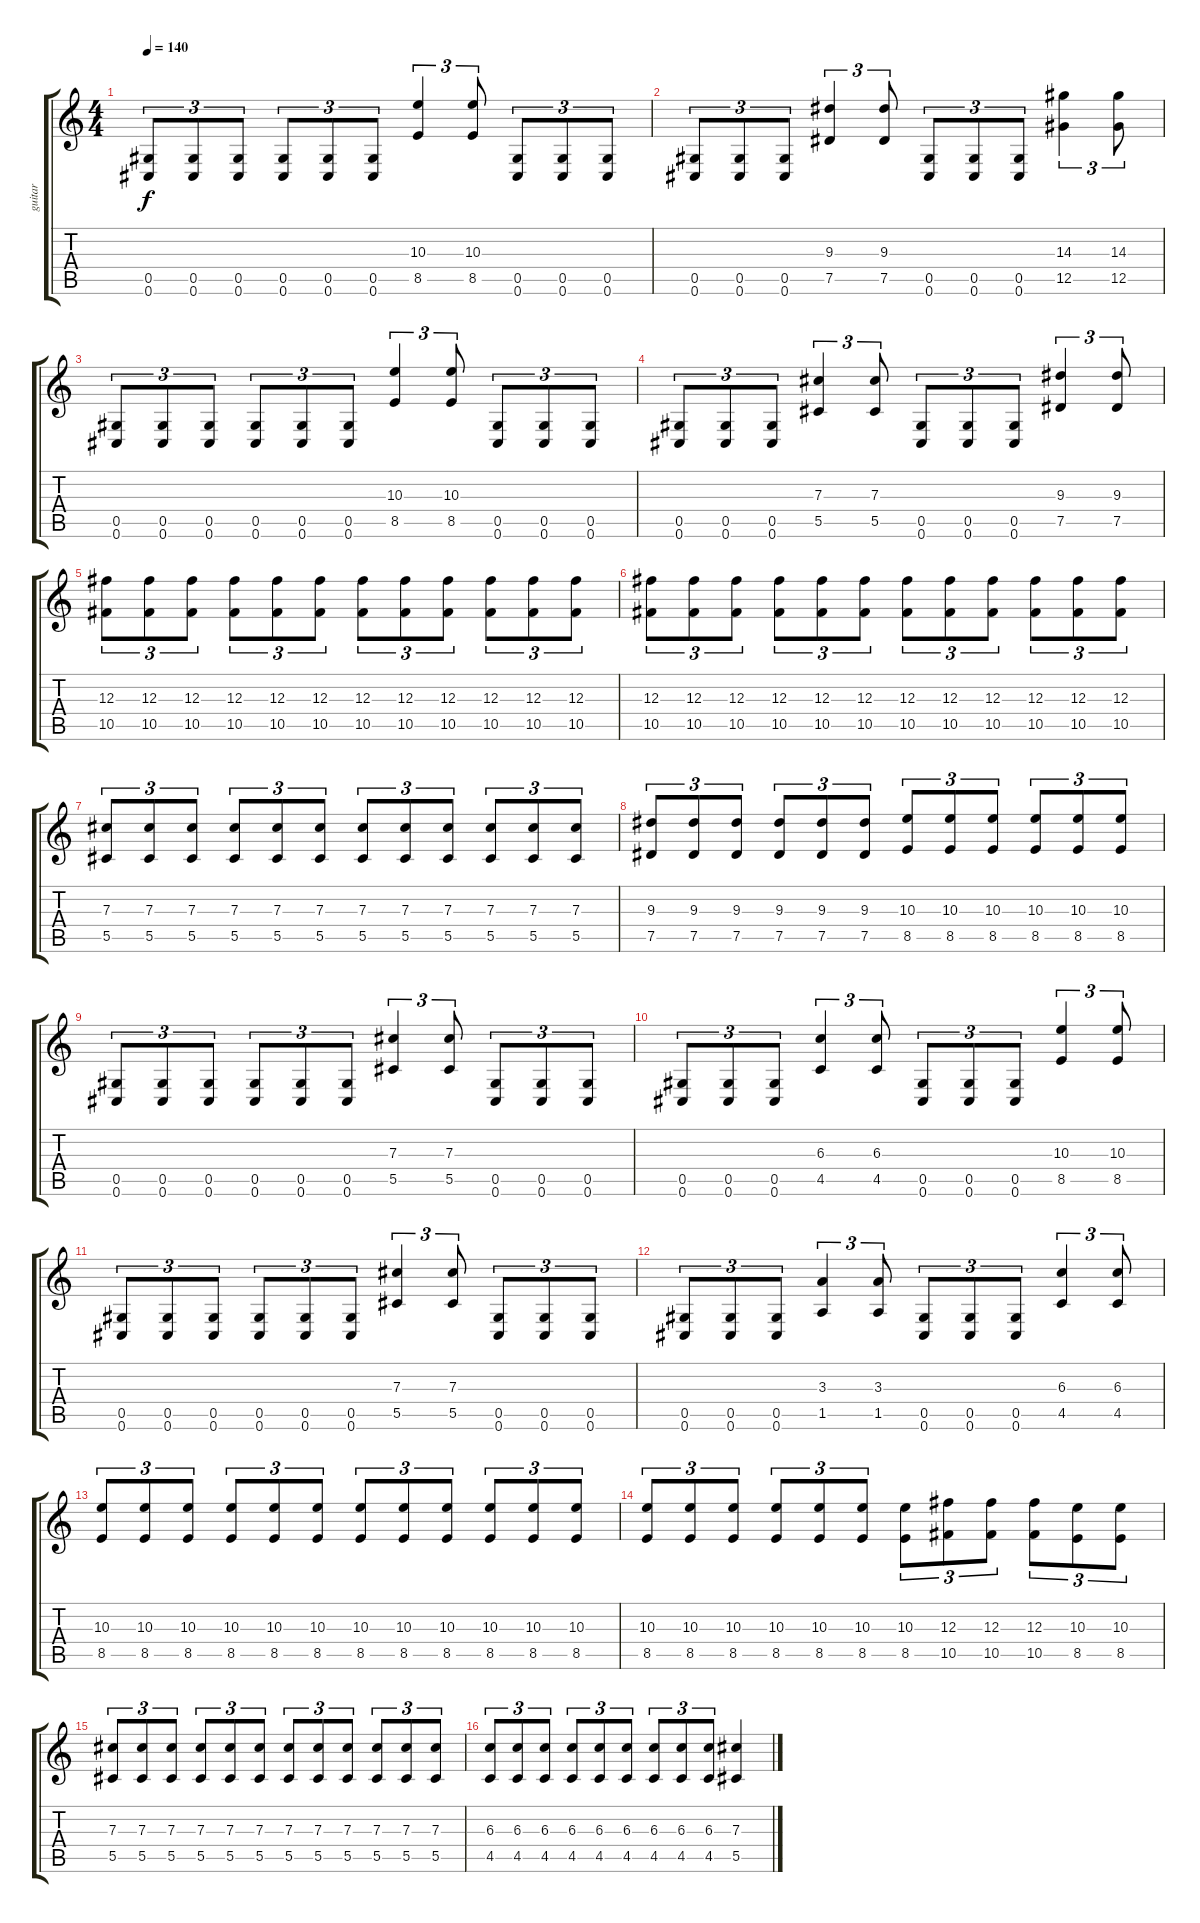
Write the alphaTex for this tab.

\track ("guitar" "guitar") {instrument overdrivenguitar}
\staff {score tabs}
\tuning (Eb4 Bb3 Gb3 Db3 Ab2 Db2) {hide}
\ts (4 4)
\tempo 140
\clef g2
\ks c
(0.5 0.6).8{tu (3 2) dy f} (0.5 0.6).8{tu (3 2)} (0.5 0.6).8{tu (3 2)} (0.5 0.6).8{tu (3 2)} (0.5 0.6).8{tu (3 2)} (0.5 0.6).8{tu (3 2)} (10.3 8.5).4{tu (3 2)} (10.3 8.5).8{tu (3 2)} (0.5 0.6).8{tu (3 2)} (0.5 0.6).8{tu (3 2)} (0.5 0.6).8{tu (3 2)} |
(0.5 0.6).8{tu (3 2)} (0.5 0.6).8{tu (3 2)} (0.5 0.6).8{tu (3 2)} (9.3 7.5).4{tu (3 2)} (9.3 7.5).8{tu (3 2)} (0.5 0.6).8{tu (3 2)} (0.5 0.6).8{tu (3 2)} (0.5 0.6).8{tu (3 2)} (14.3 12.5).4{tu (3 2)} (14.3 12.5).8{tu (3 2)} |
(0.5 0.6).8{tu (3 2)} (0.5 0.6).8{tu (3 2)} (0.5 0.6).8{tu (3 2)} (0.5 0.6).8{tu (3 2)} (0.5 0.6).8{tu (3 2)} (0.5 0.6).8{tu (3 2)} (10.3 8.5).4{tu (3 2)} (10.3 8.5).8{tu (3 2)} (0.5 0.6).8{tu (3 2)} (0.5 0.6).8{tu (3 2)} (0.5 0.6).8{tu (3 2)} |
(0.5 0.6).8{tu (3 2)} (0.5 0.6).8{tu (3 2)} (0.5 0.6).8{tu (3 2)} (7.3 5.5).4{tu (3 2)} (7.3 5.5).8{tu (3 2)} (0.5 0.6).8{tu (3 2)} (0.5 0.6).8{tu (3 2)} (0.5 0.6).8{tu (3 2)} (9.3 7.5).4{tu (3 2)} (9.3 7.5).8{tu (3 2)} |
(12.3 10.5).8{tu (3 2)} (12.3 10.5).8{tu (3 2)} (12.3 10.5).8{tu (3 2)} (12.3 10.5).8{tu (3 2)} (12.3 10.5).8{tu (3 2)} (12.3 10.5).8{tu (3 2)} (12.3 10.5).8{tu (3 2)} (12.3 10.5).8{tu (3 2)} (12.3 10.5).8{tu (3 2)} (12.3 10.5).8{tu (3 2)} (12.3 10.5).8{tu (3 2)} (12.3 10.5).8{tu (3 2)} |
(12.3 10.5).8{tu (3 2)} (12.3 10.5).8{tu (3 2)} (12.3 10.5).8{tu (3 2)} (12.3 10.5).8{tu (3 2)} (12.3 10.5).8{tu (3 2)} (12.3 10.5).8{tu (3 2)} (12.3 10.5).8{tu (3 2)} (12.3 10.5).8{tu (3 2)} (12.3 10.5).8{tu (3 2)} (12.3 10.5).8{tu (3 2)} (12.3 10.5).8{tu (3 2)} (12.3 10.5).8{tu (3 2)} |
(7.3 5.5).8{tu (3 2)} (7.3 5.5).8{tu (3 2)} (7.3 5.5).8{tu (3 2)} (7.3 5.5).8{tu (3 2)} (7.3 5.5).8{tu (3 2)} (7.3 5.5).8{tu (3 2)} (7.3 5.5).8{tu (3 2)} (7.3 5.5).8{tu (3 2)} (7.3 5.5).8{tu (3 2)} (7.3 5.5).8{tu (3 2)} (7.3 5.5).8{tu (3 2)} (7.3 5.5).8{tu (3 2)} |
(9.3 7.5).8{tu (3 2)} (9.3 7.5).8{tu (3 2)} (9.3 7.5).8{tu (3 2)} (9.3 7.5).8{tu (3 2)} (9.3 7.5).8{tu (3 2)} (9.3 7.5).8{tu (3 2)} (10.3 8.5).8{tu (3 2)} (10.3 8.5).8{tu (3 2)} (10.3 8.5).8{tu (3 2)} (10.3 8.5).8{tu (3 2)} (10.3 8.5).8{tu (3 2)} (10.3 8.5).8{tu (3 2)} |
(0.5 0.6).8{tu (3 2)} (0.5 0.6).8{tu (3 2)} (0.5 0.6).8{tu (3 2)} (0.5 0.6).8{tu (3 2)} (0.5 0.6).8{tu (3 2)} (0.5 0.6).8{tu (3 2)} (7.3 5.5).4{tu (3 2)} (7.3 5.5).8{tu (3 2)} (0.5 0.6).8{tu (3 2)} (0.5 0.6).8{tu (3 2)} (0.5 0.6).8{tu (3 2)} |
(0.5 0.6).8{tu (3 2)} (0.5 0.6).8{tu (3 2)} (0.5 0.6).8{tu (3 2)} (6.3 4.5).4{tu (3 2)} (6.3 4.5).8{tu (3 2)} (0.5 0.6).8{tu (3 2)} (0.5 0.6).8{tu (3 2)} (0.5 0.6).8{tu (3 2)} (10.3 8.5).4{tu (3 2)} (10.3 8.5).8{tu (3 2)} |
(0.5 0.6).8{tu (3 2)} (0.5 0.6).8{tu (3 2)} (0.5 0.6).8{tu (3 2)} (0.5 0.6).8{tu (3 2)} (0.5 0.6).8{tu (3 2)} (0.5 0.6).8{tu (3 2)} (7.3 5.5).4{tu (3 2)} (7.3 5.5).8{tu (3 2)} (0.5 0.6).8{tu (3 2)} (0.5 0.6).8{tu (3 2)} (0.5 0.6).8{tu (3 2)} |
(0.5 0.6).8{tu (3 2)} (0.5 0.6).8{tu (3 2)} (0.5 0.6).8{tu (3 2)} (3.3 1.5).4{tu (3 2)} (3.3 1.5).8{tu (3 2)} (0.5 0.6).8{tu (3 2)} (0.5 0.6).8{tu (3 2)} (0.5 0.6).8{tu (3 2)} (6.3 4.5).4{tu (3 2)} (6.3 4.5).8{tu (3 2)} |
(10.3 8.5).8{tu (3 2)} (10.3 8.5).8{tu (3 2)} (10.3 8.5).8{tu (3 2)} (10.3 8.5).8{tu (3 2)} (10.3 8.5).8{tu (3 2)} (10.3 8.5).8{tu (3 2)} (10.3 8.5).8{tu (3 2)} (10.3 8.5).8{tu (3 2)} (10.3 8.5).8{tu (3 2)} (10.3 8.5).8{tu (3 2)} (10.3 8.5).8{tu (3 2)} (10.3 8.5).8{tu (3 2)} |
(10.3 8.5).8{tu (3 2)} (10.3 8.5).8{tu (3 2)} (10.3 8.5).8{tu (3 2)} (10.3 8.5).8{tu (3 2)} (10.3 8.5).8{tu (3 2)} (10.3 8.5).8{tu (3 2)} (10.3 8.5).8{tu (3 2)} (12.3 10.5).8{tu (3 2)} (12.3 10.5).8{tu (3 2)} (12.3 10.5).8{tu (3 2)} (10.3 8.5).8{tu (3 2)} (10.3 8.5).8{tu (3 2)} |
(7.3 5.5).8{tu (3 2)} (7.3 5.5).8{tu (3 2)} (7.3 5.5).8{tu (3 2)} (7.3 5.5).8{tu (3 2)} (7.3 5.5).8{tu (3 2)} (7.3 5.5).8{tu (3 2)} (7.3 5.5).8{tu (3 2)} (7.3 5.5).8{tu (3 2)} (7.3 5.5).8{tu (3 2)} (7.3 5.5).8{tu (3 2)} (7.3 5.5).8{tu (3 2)} (7.3 5.5).8{tu (3 2)} |
(6.3 4.5).8{tu (3 2)} (6.3 4.5).8{tu (3 2)} (6.3 4.5).8{tu (3 2)} (6.3 4.5).8{tu (3 2)} (6.3 4.5).8{tu (3 2)} (6.3 4.5).8{tu (3 2)} (6.3 4.5).8{tu (3 2)} (6.3 4.5).8{tu (3 2)} (6.3 4.5).8{tu (3 2)} (7.3 5.5{ss}).4
